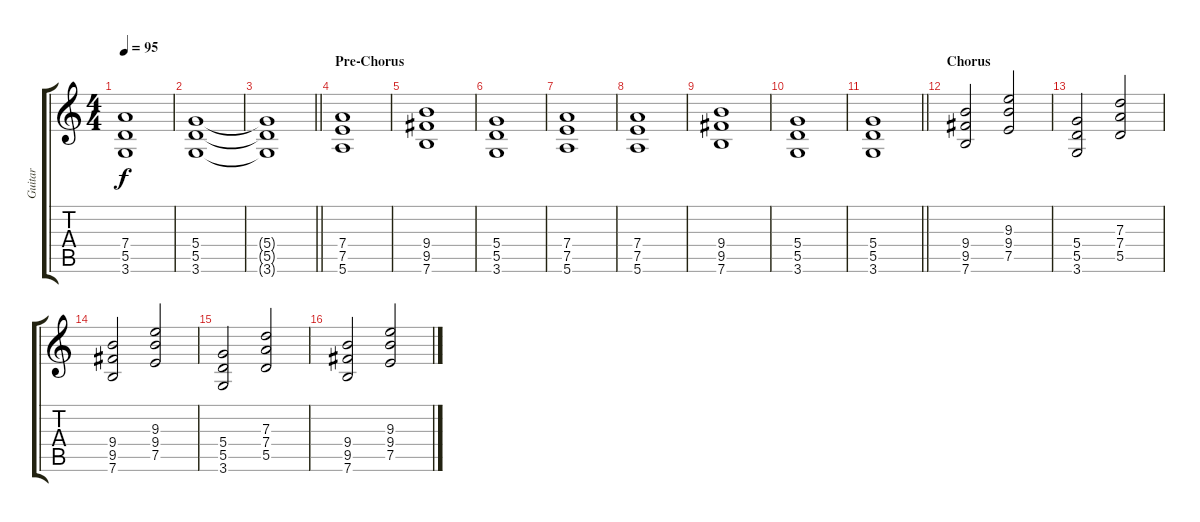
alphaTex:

\track ("Guitar" "Guitar") {instrument distortionguitar}
\staff {score tabs}
\tuning (E4 B3 G3 D3 A2 E2) {hide}
\ts (4 4)
\tempo 95
\clef g2
\ks c
(7.4{t} 5.5{t} 3.6{t}).1{dy f} |
(5.4 5.5 3.6).1 |
\barLineRight lightlight
(5.4{t} 5.5{t} 3.6{t}).1 |
\section ("" "Pre-Chorus")
(7.4 7.5 5.6).1 |
(9.4 9.5 7.6).1 |
(5.4 5.5 3.6).1 |
(7.4 7.5 5.6).1 |
(7.4 7.5 5.6).1 |
(9.4 9.5 7.6).1 |
(5.4 5.5 3.6).1 |
\barLineRight lightlight
(5.4 5.5 3.6).1 |
\section ("" "Chorus")
(9.4 9.5 7.6).2 (9.3 9.4 7.5).2 |
(5.4 5.5 3.6).2 (7.3 7.4 5.5).2 |
(9.4 9.5 7.6).2 (9.3 9.4 7.5).2 |
(5.4 5.5 3.6).2 (7.3 7.4 5.5).2 |
(9.4 9.5 7.6).2 (9.3 9.4 7.5).2
